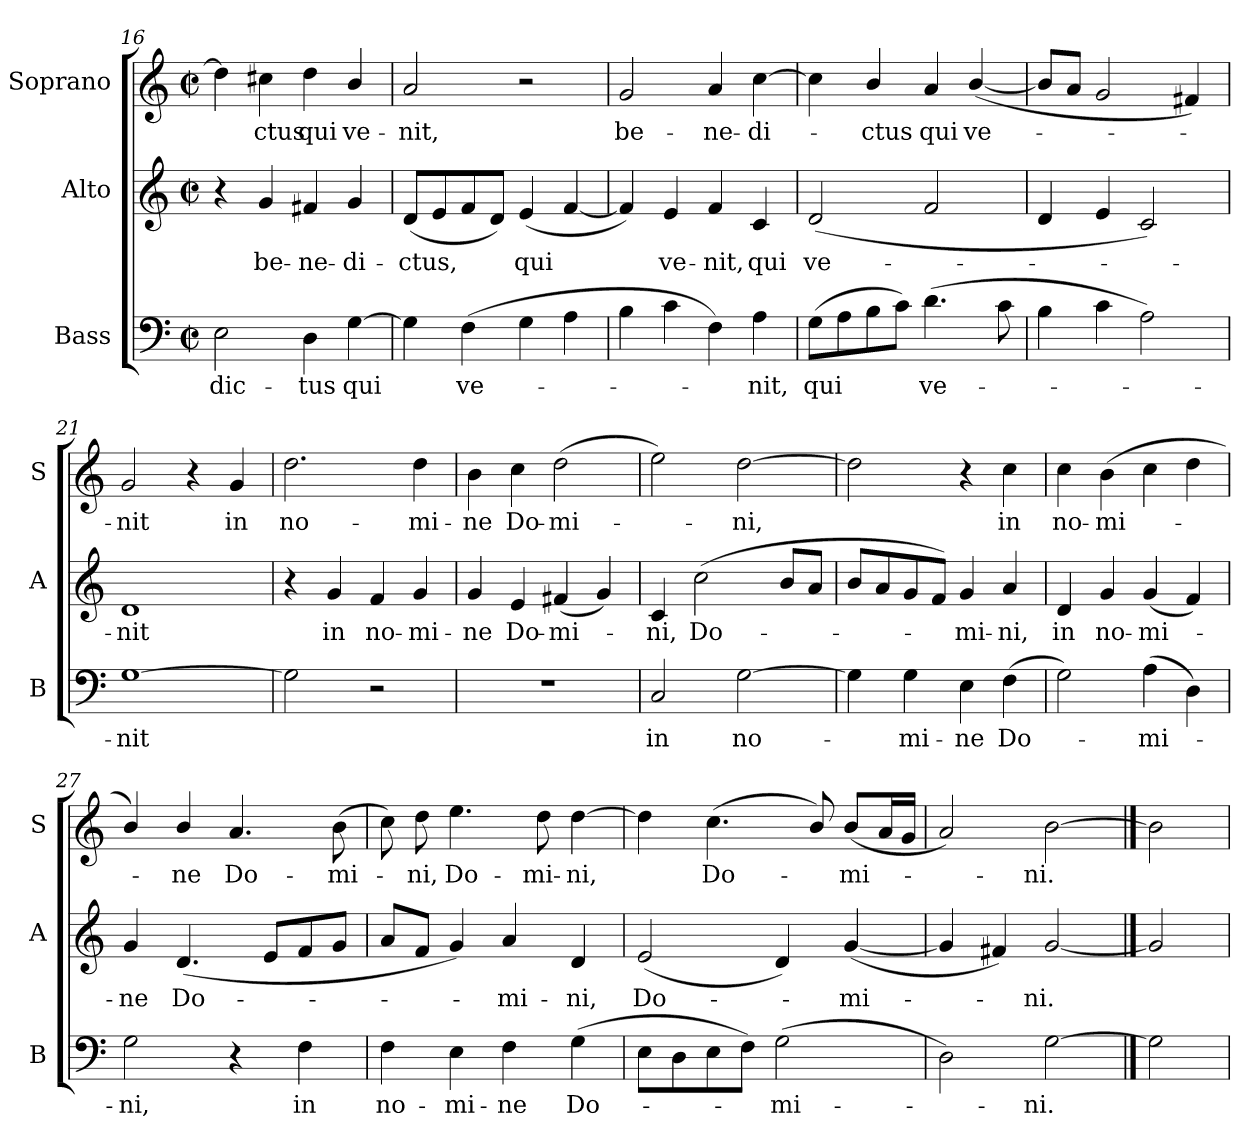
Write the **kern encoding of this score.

**kern	**text	**kern	**text	**kern	**text
*part3	*part3	*part2	*part2	*part1	*part1
*staff3	*staff3	*staff2	*staff2	*staff1	*staff1
*I"Bass	*	*I"Alto	*	*I"Soprano	*
*I'B	*	*I'A	*	*I'S	*
*clefF4	*	*clefG2	*	*clefG2	*
*k[]	*	*k[]	*	*k[]	*
*C:	*	*C:	*	*C:	*
*M2/2	*	*M2/2	*	*M2/2	*
*met(c|)	*	*met(c|)	*	*met(c|)	*
=16	=16	=16	=16	=16	=16
!	!LO:LY:b	!	!	!	!
2E	-dic-	4r	.	4dd]	.
!	!	!	!LO:LY:b	!	!LO:LY:b
.	.	4g	be-	4cc#X	ctus
!	!LO:LY:b	!	!LO:LY:b	!	!LO:LY:b
4D	-tus	4f#X	-ne-	4dd	qui
!	!LO:LY:b	!	!LO:LY:b	!	!LO:LY:b
[4G	qui	4g	-di-	4b/	ve-
=17	=17	=17	=17	=17	=17
!	!	!	!LO:LY:b	!	!LO:LY:b
4G]	.	(<8dL	-ctus,	2a	-nit,
.	.	8e	.	.	.
!	!LO:LY:b	!	!	!	!
(>4F	ve-	8f	.	.	.
.	.	8dJ)	.	.	.
!	!	!	!LO:LY:b	!	!
4G	.	(<4e	qui	2r	.
4A	.	[4f	.	.	.
=18	=18	=18	=18	=18	=18
!	!	!	!	!	!LO:LY:b
4B	.	4f])	.	2g	be-
!	!	!	!LO:LY:b	!	!
4c	.	4e	ve-	.	.
!	!	!	!LO:LY:b	!	!LO:LY:b
4F)	.	4f	-nit,	4a	-ne-
!	!LO:LY:b	!	!LO:LY:b	!	!LO:LY:b
4A	nit,	4c	qui	[4cc	-di-
!!LO:LB:g=z
=19	=19	=19	=19	=19	=19
!	!LO:LY:b	!	!LO:LY:b	!	!
(>8GL	qui	(<2d	ve-	4cc]	.
8A	.	.	.	.	.
!	!	!	!	!	!LO:LY:b
8B	.	.	.	4b/	ctus
8cJ)	.	.	.	.	.
!	!LO:LY:b	!	!	!	!LO:LY:b
(>4.d	ve-	2f	.	4a	qui
!	!	!	!	!	!LO:LY:b
.	.	.	.	(<[4b/	ve-
8c	.	.	.	.	.
=20	=20	=20	=20	=20	=20
4B	.	4d	.	8bL]	.
.	.	.	.	8aJ	.
4c	.	4e	.	2g	.
2A)	.	2c)	.	.	.
.	.	.	.	4f#X)	.
=21	=21	=21	=21	=21	=21
!	!LO:LY:b	!	!LO:LY:b	!	!LO:LY:b
[1G	nit	1d	nit	2g	nit
.	.	.	.	4r	.
!	!	!	!	!	!LO:LY:b
.	.	.	.	4g	in
=22	=22	=22	=22	=22	=22
!	!	!	!	!	!LO:LY:b
2G]	.	4r	.	2.dd	no-
!	!	!	!LO:LY:b	!	!
.	.	4g	in	.	.
!	!	!	!LO:LY:b	!	!
2r	.	4f	no-	.	.
!	!	!	!LO:LY:b	!	!LO:LY:b
.	.	4g	-mi-	4dd	-mi-
=23	=23	=23	=23	=23	=23
!	!	!	!LO:LY:b	!	!LO:LY:b
1r	.	4g	-ne	4b	-ne
!	!	!	!LO:LY:b	!	!LO:LY:b
.	.	4e	Do-	4cc	Do-
!	!	!	!LO:LY:b	!	!LO:LY:b
.	.	(<4f#X	-mi-	(>2dd	-mi-
.	.	4g)	.	.	.
=24	=24	=24	=24	=24	=24
!	!LO:LY:b	!	!LO:LY:b	!	!
2C	in	4c	ni,	2ee)	.
!	!	!	!LO:LY:b	!	!
.	.	(<2cc	Do-	.	.
!	!LO:LY:b	!	!	!	!LO:LY:b
[2G	no-	.	.	[2dd	ni,
.	.	8bL	.	.	.
.	.	8aJ	.	.	.
!!LO:LB:g=z
=25	=25	=25	=25	=25	=25
4G]	.	8bL	.	2dd]	.
.	.	8a	.	.	.
!	!LO:LY:b	!	!	!	!
4G	mi-	8g	.	.	.
.	.	8fJ)	.	.	.
!	!LO:LY:b	!	!LO:LY:b	!	!
4E	-ne	4g	mi-	4r	.
!	!LO:LY:b	!	!LO:LY:b	!	!LO:LY:b
(>4F	Do-	4a	-ni,	4cc	in
=26	=26	=26	=26	=26	=26
!	!	!	!LO:LY:b	!	!LO:LY:b
2G)	.	4d	in	4cc	no-
!	!	!	!LO:LY:b	!	!LO:LY:b
.	.	4g	no-	(>4b	-mi-
!	!LO:LY:b	!	!LO:LY:b	!	!
(4A	mi-	(<4g	-mi-	4cc	.
4D)	.	4f)	.	4dd	.
=27	=27	=27	=27	=27	=27
!	!LO:LY:b	!	!LO:LY:b	!	!
2G	ni,	4g	ne	4b/)	.
!	!	!	!LO:LY:b	!	!LO:LY:b
.	.	(<4.d	Do-	4b/	ne
!	!	!	!	!	!LO:LY:b
4r	.	.	.	4.a	Do-
.	.	8eL	.	.	.
!	!LO:LY:b	!	!	!	!
4F	in	8f	.	.	.
!	!	!	!	!	!LO:LY:b
.	.	8gJ	.	(>8b	-mi-
=28	=28	=28	=28	=28	=28
!	!LO:LY:b	!	!	!	!
4F	no-	8aL	.	8cc)	.
!	!	!	!	!	!LO:LY:b
.	.	8fJ	.	8dd	ni,
!	!LO:LY:b	!	!	!	!LO:LY:b
4E	-mi-	4g)	.	4.ee	Do-
!	!LO:LY:b	!	!LO:LY:b	!	!
4F	-ne	4a	mi-	.	.
!	!	!	!	!	!LO:LY:b
.	.	.	.	8dd	-mi-
!	!LO:LY:b	!	!LO:LY:b	!	!LO:LY:b
(>4G	Do-	4d	-ni,	[4dd	-ni,
=29	=29	=29	=29	=29	=29
!	!	!	!LO:LY:b	!	!
8EL	.	(<2e	Do-	4dd]	.
8D	.	.	.	.	.
!	!	!	!	!	!LO:LY:b
8E	.	.	.	(<4.cc	Do-
8FJ)	.	.	.	.	.
!	!LO:LY:b	!	!	!	!
(>2G	mi-	4d)	.	.	.
.	.	.	.	8b/)	.
!	!	!	!LO:LY:b	!	!LO:LY:b
.	.	(<[4g	mi-	(<8bL	mi-
.	.	.	.	16aL	.
.	.	.	.	16gJJ	.
=30	=30	=30	=30	=30	=30
2D)	.	4g]	.	2a)	.
.	.	4f#X)	.	.	.
!	!LO:LY:b	!	!LO:LY:b	!	!LO:LY:b
[2G	ni.	[2g	ni.	[2b	ni.
==31	==31	==31	==31	==31	==31
2G]	.	2g]	.	2b]	.
=	=	=	=	=	=
*-	*-	*-	*-	*-	*-
